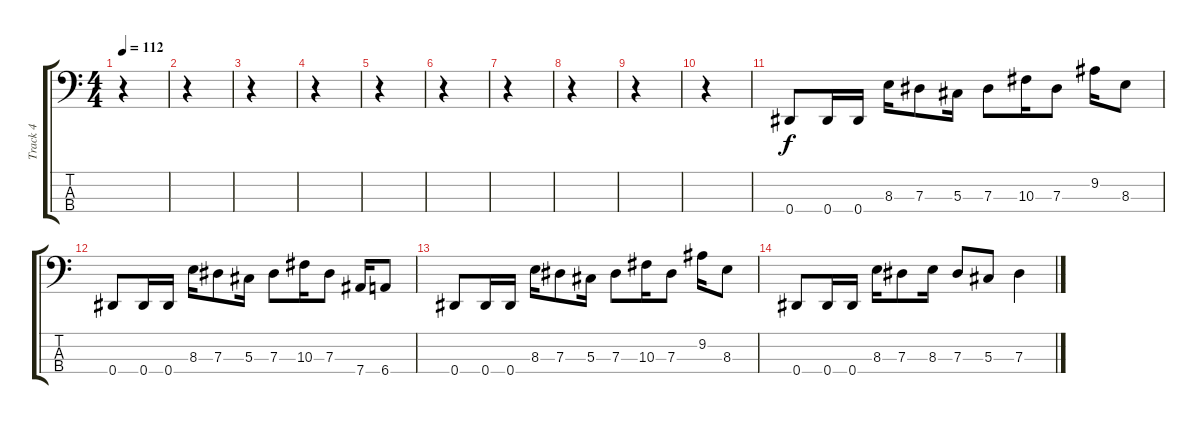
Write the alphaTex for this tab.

\track ("Track 4" "Track 4") {instrument electricbasspick}
\staff {score tabs}
\tuning (Gb2 Db2 Ab1 Eb1) {hide}
\ts (4 4)
\tempo 112
\clef f4
\ks c
r.4{dy f} |
r.4 |
r.4 |
r.4 |
r.4 |
r.4 |
r.4 |
r.4 |
r.4 |
r.4 |
0.4.8 0.4.16 0.4.16 8.3.16 7.3.8 5.3.16 7.3.8 10.3.16 7.3.8 9.2.16 8.3.8 |
0.4.8 0.4.16 0.4.16 8.3.16 7.3.8 5.3.16 7.3.8 10.3.16 7.3.8 7.4.16 6.4.8 |
0.4.8 0.4.16 0.4.16 8.3.16 7.3.8 5.3.16 7.3.8 10.3.16 7.3.8 9.2.16 8.3.8 |
0.4.8 0.4.16 0.4.16 8.3.16 7.3.8 8.3.16 7.3.8 5.3.8 7.3.4
